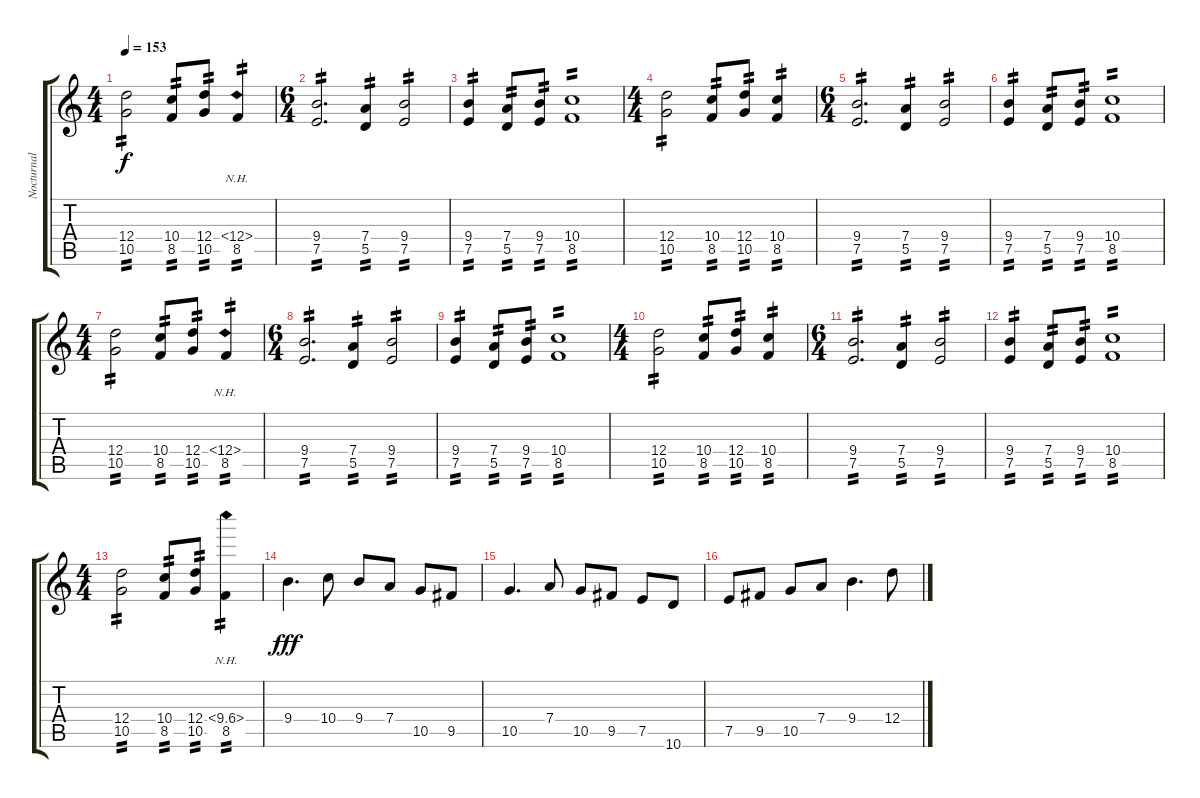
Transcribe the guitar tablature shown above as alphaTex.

\track ("Nocturnal Krieg." "Nocturnal ") {instrument distortionguitar}
\staff {score tabs}
\tuning (E4 B3 G3 D3 A2 E2) {hide}
\ts (4 4)
\tempo 153
\clef g2
\ks c
(12.4 10.5).2{tp 2 dy f} (10.4 8.5).8{tp 2} (12.4 10.5).8{tp 2} (12.4{nh} 8.5).4{tp 2} |
\ts (6 4)
(9.4 7.5).2{d tp 2} (7.4 5.5).4{tp 2} (9.4 7.5).2{tp 2} |
(9.4 7.5).4{tp 2} (7.4 5.5).8{tp 2} (9.4 7.5).8{tp 2} (10.4 8.5).1{tp 2} |
\ts (4 4)
(12.4 10.5).2{tp 2} (10.4 8.5).8{tp 2} (12.4 10.5).8{tp 2} (10.4 8.5).4{tp 2} |
\ts (6 4)
(9.4 7.5).2{d tp 2} (7.4 5.5).4{tp 2} (9.4 7.5).2{tp 2} |
(9.4 7.5).4{tp 2} (7.4 5.5).8{tp 2} (9.4 7.5).8{tp 2} (10.4 8.5).1{tp 2} |
\ts (4 4)
(12.4 10.5).2{tp 2} (10.4 8.5).8{tp 2} (12.4 10.5).8{tp 2} (12.4{nh} 8.5).4{tp 2} |
\ts (6 4)
(9.4 7.5).2{d tp 2} (7.4 5.5).4{tp 2} (9.4 7.5).2{tp 2} |
(9.4 7.5).4{tp 2} (7.4 5.5).8{tp 2} (9.4 7.5).8{tp 2} (10.4 8.5).1{tp 2} |
\ts (4 4)
(12.4 10.5).2{tp 2} (10.4 8.5).8{tp 2} (12.4 10.5).8{tp 2} (10.4 8.5).4{tp 2} |
\ts (6 4)
(9.4 7.5).2{d tp 2} (7.4 5.5).4{tp 2} (9.4 7.5).2{tp 2} |
(9.4 7.5).4{tp 2} (7.4 5.5).8{tp 2} (9.4 7.5).8{tp 2} (10.4 8.5).1{tp 2} |
\ts (4 4)
(12.4 10.5).2{tp 2} (10.4 8.5).8{tp 2} (12.4 10.5).8{tp 2} (10.4{nh} 8.5).4{tp 2} |
9.4.4{d dy fff} 10.4.8 9.4.8 7.4.8 10.5.8 9.5.8 |
10.5.4{d} 7.4.8 10.5.8 9.5.8 7.5.8 10.6.8 |
7.5.8 9.5.8 10.5.8 7.4.8 9.4.4{d} 12.4.8
